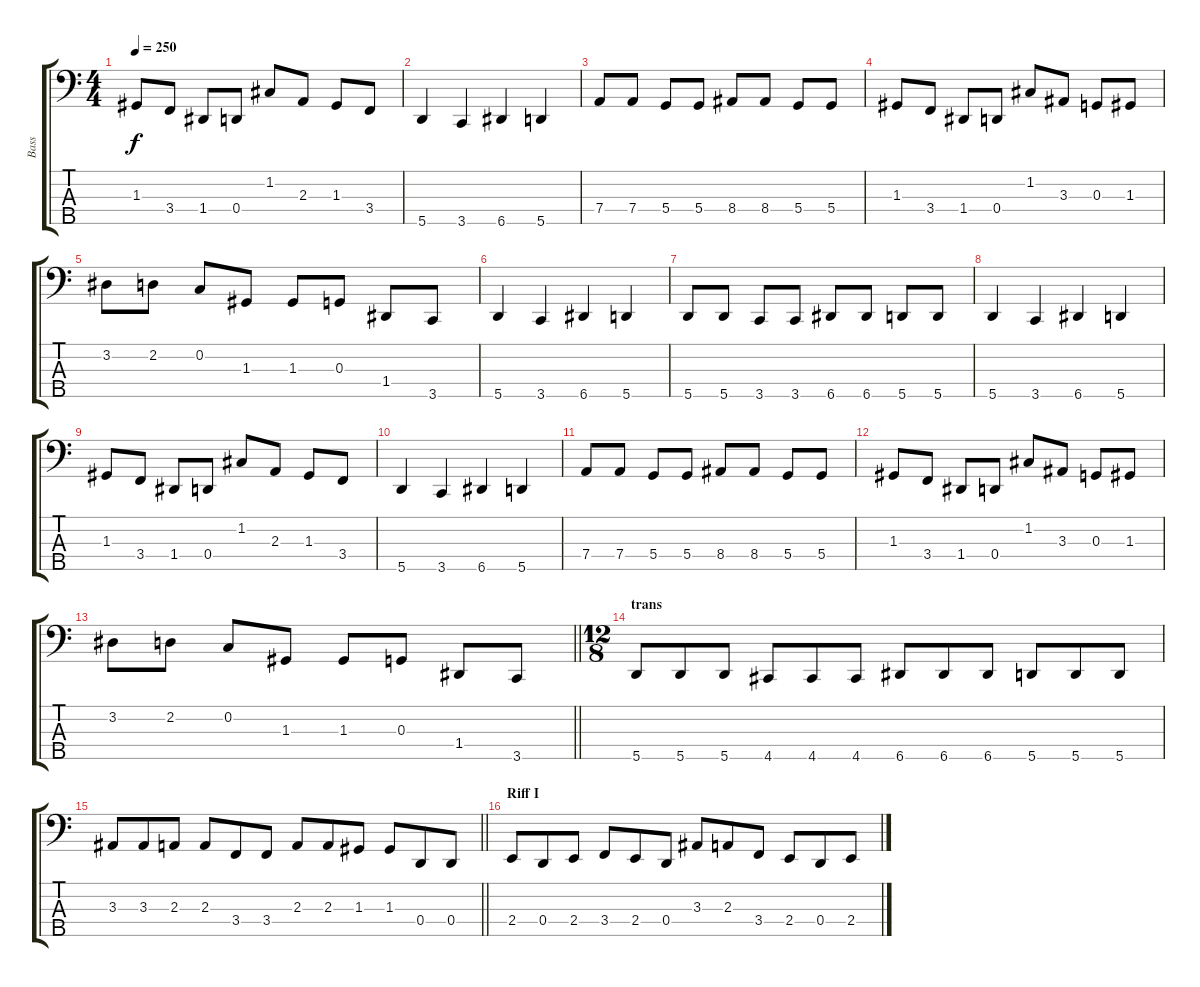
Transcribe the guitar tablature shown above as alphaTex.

\track ("Bass" "Bass") {instrument electricbasspick}
\staff {score tabs}
\tuning (F2 C2 G1 D1 A0) {hide}
\ts (4 4)
\tempo 250
\clef f4
\ks c
1.3.8{dy f} 3.4.8 1.4.8 0.4.8 1.2.8 2.3.8 1.3.8 3.4.8 |
5.5.4 3.5.4 6.5.4 5.5.4 |
7.4.8 7.4.8 5.4.8 5.4.8 8.4.8 8.4.8 5.4.8 5.4.8 |
1.3.8 3.4.8 1.4.8 0.4.8 1.2.8 3.3.8 0.3.8 1.3.8 |
3.2.8 2.2.8 0.2.8 1.3.8 1.3.8 0.3.8 1.4.8 3.5.8 |
5.5.4 3.5.4 6.5.4 5.5.4 |
5.5.8 5.5.8 3.5.8 3.5.8 6.5.8 6.5.8 5.5.8 5.5.8 |
5.5.4 3.5.4 6.5.4 5.5.4 |
1.3.8 3.4.8 1.4.8 0.4.8 1.2.8 2.3.8 1.3.8 3.4.8 |
5.5.4 3.5.4 6.5.4 5.5.4 |
7.4.8 7.4.8 5.4.8 5.4.8 8.4.8 8.4.8 5.4.8 5.4.8 |
1.3.8 3.4.8 1.4.8 0.4.8 1.2.8 3.3.8 0.3.8 1.3.8 |
\barLineRight lightlight
3.2.8 2.2.8 0.2.8 1.3.8 1.3.8 0.3.8 1.4.8 3.5.8 |
\ts (12 8)
\section ("" "trans")
5.5.8 5.5.8 5.5.8 4.5.8 4.5.8 4.5.8 6.5.8 6.5.8 6.5.8 5.5.8 5.5.8 5.5.8 |
\barLineRight lightlight
3.3.8 3.3.8 2.3.8 2.3.8 3.4.8 3.4.8 2.3.8 2.3.8 1.3.8 1.3.8 0.4.8 0.4.8 |
\section ("" "Riff I")
2.4.8 0.4.8 2.4.8 3.4.8 2.4.8 0.4.8 3.3.8 2.3.8 3.4.8 2.4.8 0.4.8 2.4.8
